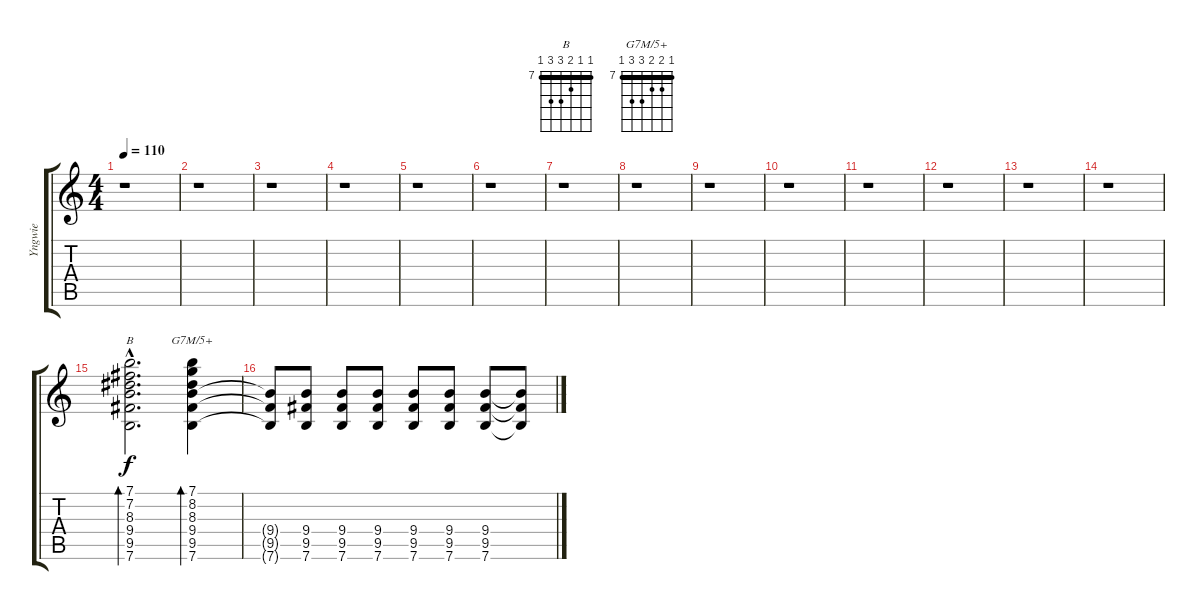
\track ("Yngwie" "Yngwie") {instrument distortionguitar}
\staff {score tabs}
\tuning (E4 B3 G3 D3 A2 E2) {hide}
\chord ("B" 7 7 8 9 9 7) {firstfret 7 barre 7}
\chord ("G7M/5+" 7 8 8 9 9 7) {firstfret 7 barre 7}
\ts (4 4)
\tempo 110
\clef g2
\ks c
r.1{dy f} |
r.1 |
r.1 |
r.1 |
r.1 |
r.1 |
r.1 |
r.1 |
r.1 |
r.1 |
r.1 |
r.1 |
r.1 |
r.1 |
(7.1{hac} 7.2{hac} 8.3{hac} 9.4{hac} 9.5{hac} 7.6{hac}).2{d bd 60 ch "B"} (7.1 8.2 8.3 9.4 9.5 7.6).4{bd 60 ch "G7M/5+"} |
(9.4{t} 9.5{t} 7.6{t}).8 (9.4 9.5 7.6).8 (9.4 9.5 7.6).8 (9.4 9.5 7.6).8 (9.4 9.5 7.6).8 (9.4 9.5 7.6).8 (9.4 9.5 7.6).8 (9.4{t} 9.5{t} 7.6{t}).8
